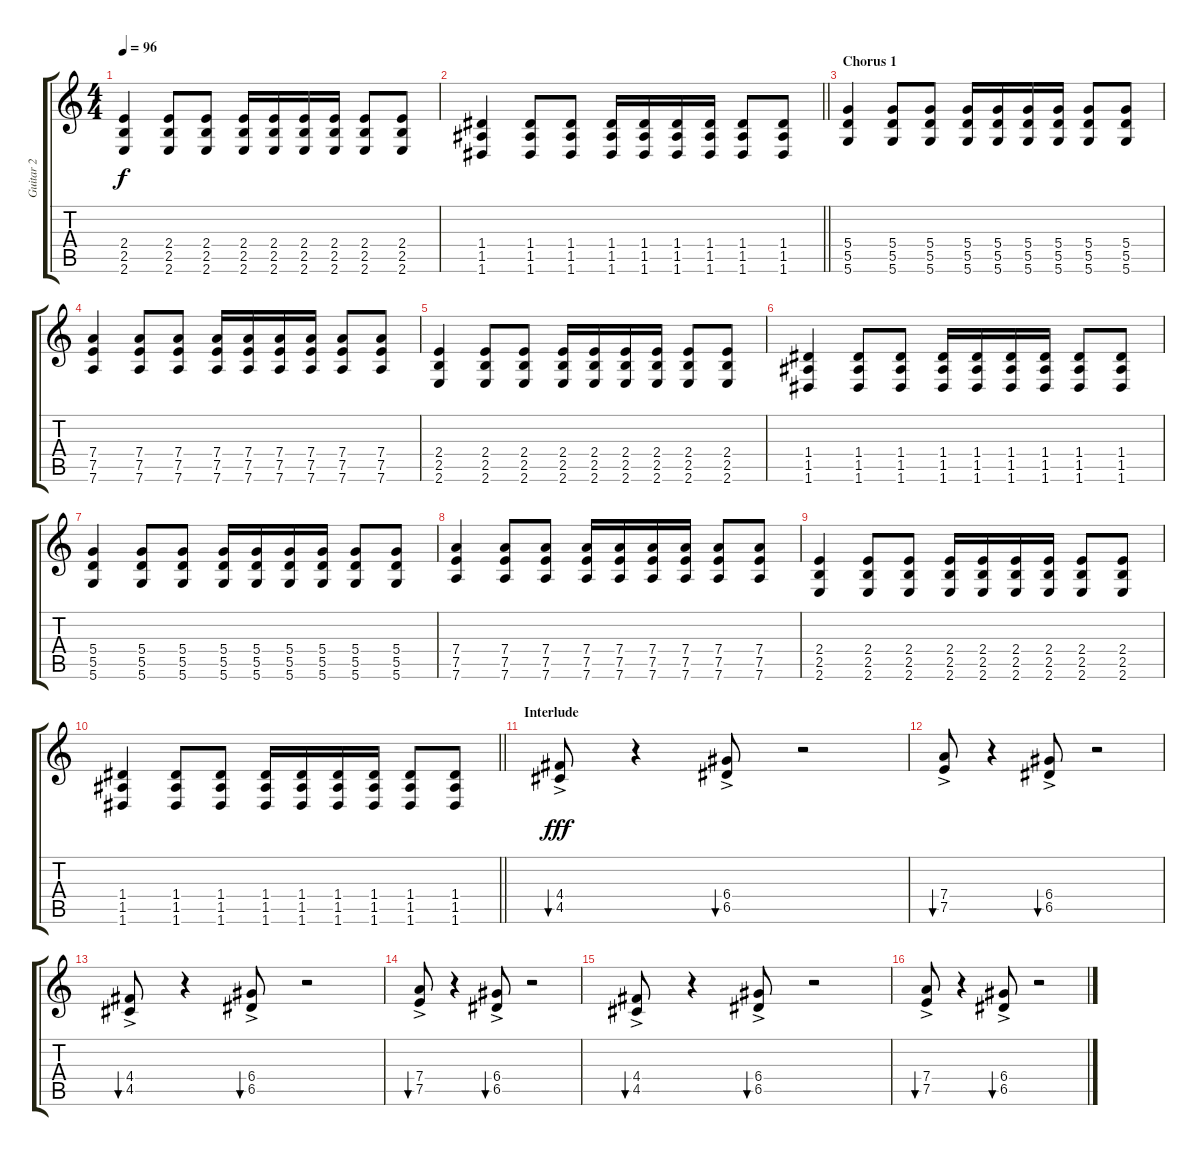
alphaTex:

\track ("Guitar 2 " "Guitar 2 ") {instrument overdrivenguitar}
\staff {score tabs}
\tuning (E4 B3 G3 D3 A2 D2) {hide}
\ts (4 4)
\tempo 96
\clef g2
\ks c
(2.4 2.5 2.6).4{dy f} (2.4 2.5 2.6).8 (2.4 2.5 2.6).8 (2.4 2.5 2.6).16 (2.4 2.5 2.6).16 (2.4 2.5 2.6).16 (2.4 2.5 2.6).16 (2.4 2.5 2.6).8 (2.4 2.5 2.6).8 |
\barLineRight lightlight
(1.4 1.5 1.6).4 (1.4 1.5 1.6).8 (1.4 1.5 1.6).8 (1.4 1.5 1.6).16 (1.4 1.5 1.6).16 (1.4 1.5 1.6).16 (1.4 1.5 1.6).16 (1.4 1.5 1.6).8 (1.4 1.5 1.6).8 |
\section ("" "Chorus 1")
(5.4 5.5 5.6).4 (5.4 5.5 5.6).8 (5.4 5.5 5.6).8 (5.4 5.5 5.6).16 (5.4 5.5 5.6).16 (5.4 5.5 5.6).16 (5.4 5.5 5.6).16 (5.4 5.5 5.6).8 (5.4 5.5 5.6).8 |
(7.4 7.5 7.6).4 (7.4 7.5 7.6).8 (7.4 7.5 7.6).8 (7.4 7.5 7.6).16 (7.4 7.5 7.6).16 (7.4 7.5 7.6).16 (7.4 7.5 7.6).16 (7.4 7.5 7.6).8 (7.4 7.5 7.6).8 |
(2.4 2.5 2.6).4 (2.4 2.5 2.6).8 (2.4 2.5 2.6).8 (2.4 2.5 2.6).16 (2.4 2.5 2.6).16 (2.4 2.5 2.6).16 (2.4 2.5 2.6).16 (2.4 2.5 2.6).8 (2.4 2.5 2.6).8 |
(1.4 1.5 1.6).4 (1.4 1.5 1.6).8 (1.4 1.5 1.6).8 (1.4 1.5 1.6).16 (1.4 1.5 1.6).16 (1.4 1.5 1.6).16 (1.4 1.5 1.6).16 (1.4 1.5 1.6).8 (1.4 1.5 1.6).8 |
(5.4 5.5 5.6).4 (5.4 5.5 5.6).8 (5.4 5.5 5.6).8 (5.4 5.5 5.6).16 (5.4 5.5 5.6).16 (5.4 5.5 5.6).16 (5.4 5.5 5.6).16 (5.4 5.5 5.6).8 (5.4 5.5 5.6).8 |
(7.4 7.5 7.6).4 (7.4 7.5 7.6).8 (7.4 7.5 7.6).8 (7.4 7.5 7.6).16 (7.4 7.5 7.6).16 (7.4 7.5 7.6).16 (7.4 7.5 7.6).16 (7.4 7.5 7.6).8 (7.4 7.5 7.6).8 |
(2.4 2.5 2.6).4 (2.4 2.5 2.6).8 (2.4 2.5 2.6).8 (2.4 2.5 2.6).16 (2.4 2.5 2.6).16 (2.4 2.5 2.6).16 (2.4 2.5 2.6).16 (2.4 2.5 2.6).8 (2.4 2.5 2.6).8 |
\barLineRight lightlight
(1.4 1.5 1.6).4 (1.4 1.5 1.6).8 (1.4 1.5 1.6).8 (1.4 1.5 1.6).16 (1.4 1.5 1.6).16 (1.4 1.5 1.6).16 (1.4 1.5 1.6).16 (1.4 1.5 1.6).8 (1.4 1.5 1.6).8 |
\section ("" "Interlude")
(4.4{ac} 4.5{ac}).8{bu 120 dy fff volume 14 instrument acousticguitarsteel} r.4 (6.4{ac} 6.5{ac}).8{bu 120} r.2 |
(7.4{ac} 7.5{ac}).8{bu 120} r.4 (6.4{ac} 6.5{ac}).8{bu 120} r.2 |
(4.4{ac} 4.5{ac}).8{bu 120} r.4 (6.4{ac} 6.5{ac}).8{bu 120} r.2 |
(7.4{ac} 7.5{ac}).8{bu 120} r.4 (6.4{ac} 6.5{ac}).8{bu 120} r.2 |
(4.4{ac} 4.5{ac}).8{bu 120} r.4 (6.4{ac} 6.5{ac}).8{bu 120} r.2 |
(7.4{ac} 7.5{ac}).8{bu 120} r.4 (6.4{ac} 6.5{ac}).8{bu 120} r.2
